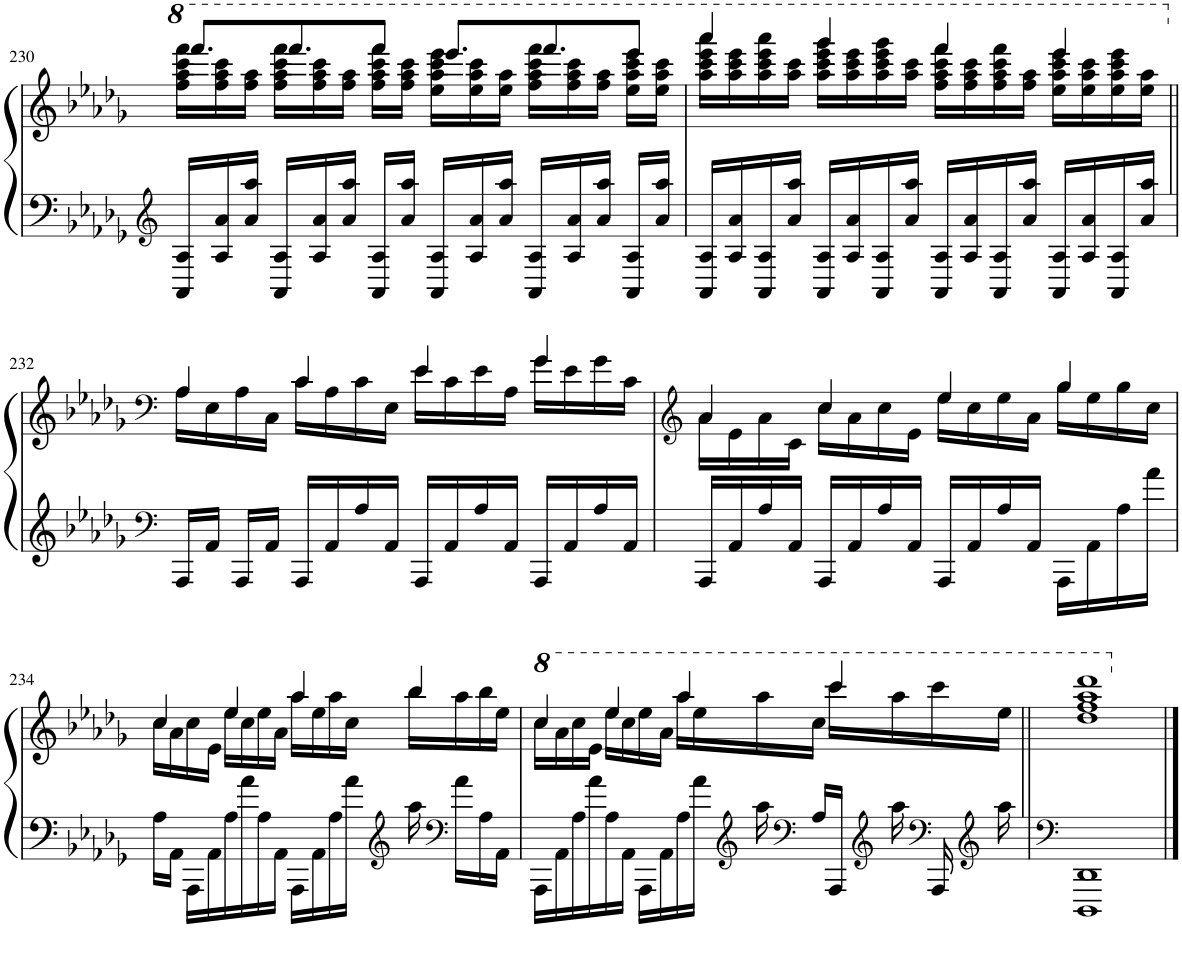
**kern	**kern
*part1	*part1
*staff2	*staff1
*I"Piano	*
*I'Pno.	*
!!LO:PB:g=z
*clefG2	*clefG2
*k[b-e-a-d-g-]	*k[b-e-a-d-g-]
*M4/4	*M4/4
=230	=230
*	*^
16AA-/ 16A-/LL	8.ffff/L	16fff\ 16aaa-\ 16cccc\ 16ffff\LL
16A-/ 16a-/	.	16fff\ 16aaa-\ 16cccc\
16a-/ 16aa-/JJ	.	16fff\ 16aaa-\JJ
16AA-/ 16A-/LL	8.ffff/	16fff\ 16aaa-\ 16cccc\ 16ffff\LL
16A-/ 16a-/	.	16fff\ 16aaa-\ 16cccc\
16a-/ 16aa-/JJ	.	16fff\ 16aaa-\JJ
16AA-/ 16A-/LL	8ffff/J	16fff\ 16aaa-\ 16cccc\ 16ffff\LL
16a-/ 16aa-/JJ	.	16fff\ 16aaa-\ 16cccc\JJ
16AA-/ 16A-/LL	8.eeee-/L	16eee-\ 16aaa-\ 16cccc\ 16eeee-\LL
16A-/ 16a-/	.	16eee-\ 16aaa-\ 16cccc\
16a-/ 16aa-/JJ	.	16eee-\ 16aaa-\JJ
16AA-/ 16A-/LL	8.ffff/	16fff\ 16aaa-\ 16cccc\ 16ffff\LL
16A-/ 16a-/	.	16fff\ 16aaa-\ 16cccc\
16a-/ 16aa-/JJ	.	16fff\ 16aaa-\JJ
16AA-/ 16A-/LL	8eeee-/J	16eee-\ 16aaa-\ 16cccc\ 16eeee-\LL
16a-/ 16aa-/JJ	.	16eee-\ 16aaa-\ 16cccc\JJ
=231	=231	=231
16AA-/ 16A-/LL	4aaaa-/	16aaa-\ 16cccc\ 16eeee-\ 16aaaa-\LL
16A-/ 16a-/	.	16aaa-\ 16cccc\ 16eeee-\
16AA-/ 16A-/	.	16aaa-\ 16cccc\ 16eeee-\ 16aaaa-\
16a-/ 16aa-/JJ	.	16aaa-\ 16cccc\JJ
16AA-/ 16A-/LL	4gggg-/	16aaa-\ 16cccc\ 16eeee-\ 16gggg-\LL
16A-/ 16a-/	.	16aaa-\ 16cccc\ 16eeee-\
16AA-/ 16A-/	.	16aaa-\ 16cccc\ 16eeee-\ 16gggg-\
16a-/ 16aa-/JJ	.	16aaa-\ 16cccc\JJ
16AA-/ 16A-/LL	4ffff/	16fff\ 16aaa-\ 16cccc\ 16ffff\LL
16A-/ 16a-/	.	16fff\ 16aaa-\ 16cccc\
16AA-/ 16A-/	.	16fff\ 16aaa-\ 16cccc\ 16ffff\
16a-/ 16aa-/JJ	.	16fff\ 16aaa-\JJ
16AA-/ 16A-/LL	4eeee-/	16eee-\ 16aaa-\ 16cccc\ 16eeee-\LL
16A-/ 16a-/	.	16eee-\ 16aaa-\ 16cccc\
16AA-/ 16A-/	.	16eee-\ 16aaa-\ 16cccc\ 16eeee-\
16a-/ 16aa-/JJ	.	16eee-\ 16aaa-\JJ
!!LO:LB:g=z	!!
=232||	=232||	=232||
*clefF4	*clefF4	*
16AAA-/LL	4A-/	16A-\LL
16AA-/JJ	.	16E-\
16AAA-/LL	.	16A-\
16AA-/JJ	.	16C\JJ
16AAA-/LL	4c/	16c\LL
16AA-/	.	16A-\
16A-/	.	16c\
16AA-/JJ	.	16E-\JJ
16AAA-/LL	4e-/	16e-\LL
16AA-/	.	16c\
16A-/	.	16e-\
16AA-/JJ	.	16A-\JJ
16AAA-/LL	4g-/	16g-\LL
16AA-/	.	16e-\
16A-/	.	16g-\
16AA-/JJ	.	16c\JJ
=233	=233	=233
*	*clefG2	*
16AAA-/LL	4a-/	16a-\LL
16AA-/	.	16e-\
16A-/	.	16a-\
16AA-/JJ	.	16c\JJ
16AAA-/LL	4cc/	16cc\LL
16AA-/	.	16a-\
16A-/	.	16cc\
16AA-/JJ	.	16e-\JJ
16AAA-/LL	4ee-/	16ee-\LL
16AA-/	.	16cc\
16A-/	.	16ee-\
16AA-/JJ	.	16a-\JJ
16AAA-\LL	4gg-/	16gg-\LL
16AA-\	.	16ee-\
16A-\	.	16gg-\
16a-\JJ	.	16cc\JJ
!!LO:LB:g=z	!!
=234	=234	=234
16A-\LL	4cc/	16cc\LL
16AA-\JJ	.	16a-\
16AAA-\LL	.	16cc\
16AA-\	.	16e-\JJ
16A-\	4ee-/	16ee-\LL
16a-\	.	16cc\
16A-\	.	16ee-\
16AA-\JJ	.	16a-\JJ
16AAA-\LL	4aa-/	16aa-\LL
16AA-\	.	16ee-\
16A-\	.	16aa-\
16a-\JJ	.	16cc\JJ
*clefG2	*	*
16aa-\	4bb-/	16bb-\LL
*clefF4	*	*
16a-\LL	.	16aa-\
16A-\	.	16bb-\
16AA-\JJ	.	16ee-\JJ
=235	=235	=235
*	*8va	*
16AAA-\LL	4ccc/	16ccc\LL
16AA-\	.	16aa-\
16A-\	.	16ccc\
16a-\	.	16ee-\JJ
16A-\	4eee-/	16eee-\LL
16AA-\JJ	.	16ccc\
16AAA-\LL	.	16eee-\
16AA-\	.	16aa-\JJ
16A-\	4aaa-/	16aaa-\LL
16a-\JJ	.	16eee-\
*clefG2	*	*
16aa-\	.	16aaa-\
*clefF4	*	*
16A-/LL	.	16ccc\JJ
16AAA-/JJ	4cccc/	16cccc\LL
*clefG2	*	*
16aa-\	.	16aaa-\
*clefF4	*	*
16AAA-/	.	16cccc\
*clefG2	*	*
16aa-\	.	16eee-\JJ
*	*v	*v
=236||	=236||
*clefF4	*
1DDD- 1DD-	1ddd- 1fff 1aaa- 1dddd-
*	*X8va
==	==
*-	*-
